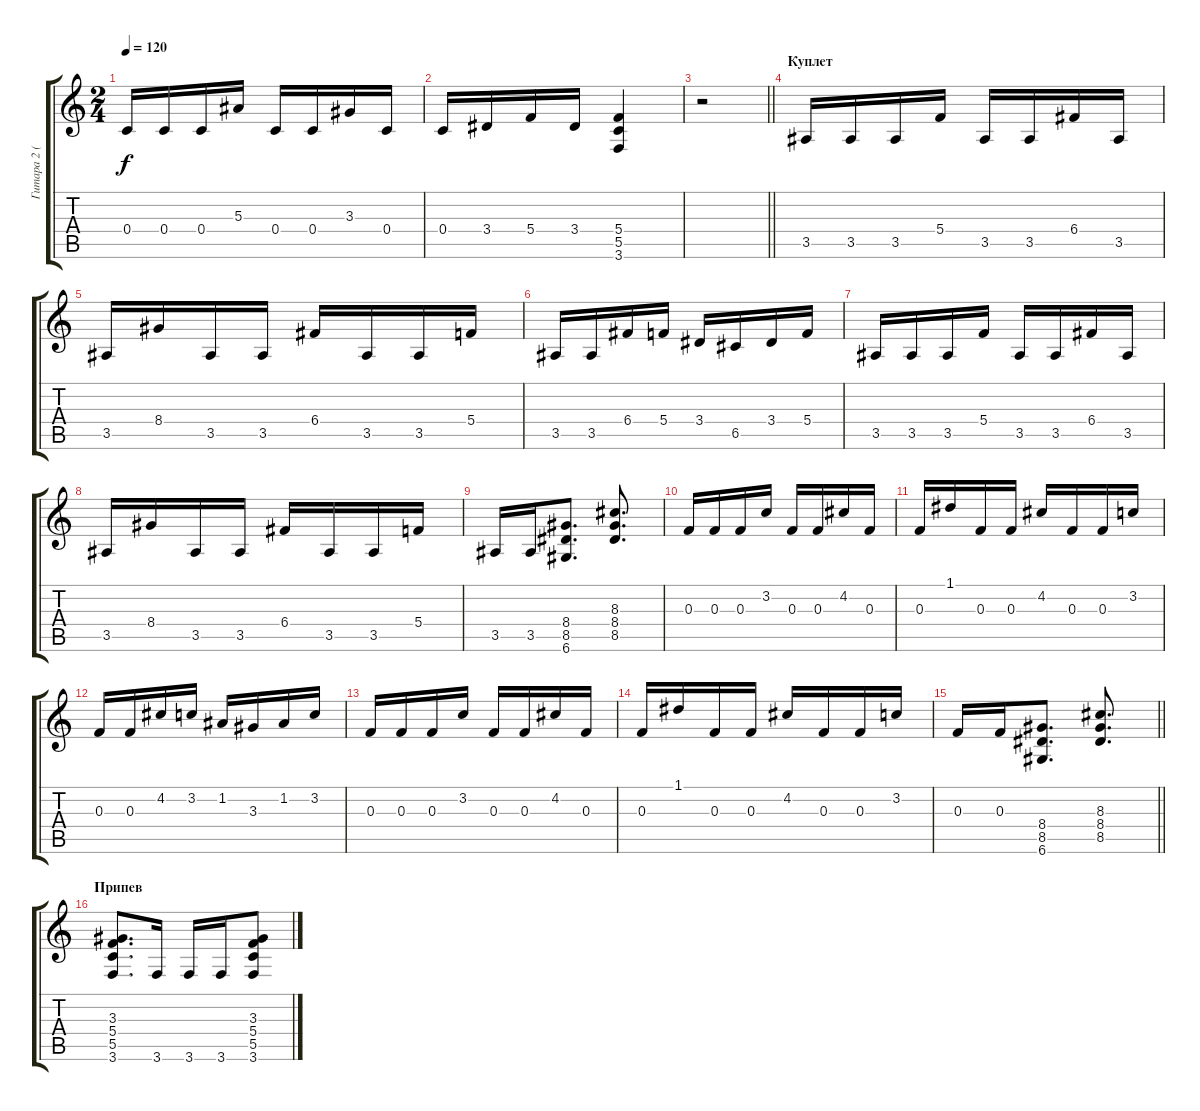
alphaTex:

\track ("Гитара 2 (2)" "Гитара 2 (") {instrument distortionguitar}
\staff {score tabs}
\tuning (D4 A3 F3 C3 G2 D2) {hide}
\ts (2 4)
\tempo 120
\clef g2
\ks c
0.4.16{dy f} 0.4.16 0.4.16 5.3.16 0.4.16 0.4.16 3.3.16 0.4.16 |
0.4.16 3.4.16 5.4.16 3.4.16 (5.4 5.5 3.6).4 |
\barLineRight lightlight
r.2 |
\section ("" "Куплет")
3.5.16 3.5.16 3.5.16 5.4.16 3.5.16 3.5.16 6.4.16 3.5.16 |
3.5.16 8.4.16 3.5.16 3.5.16 6.4.16 3.5.16 3.5.16 5.4.16 |
3.5.16 3.5.16 6.4.16 5.4.16 3.4.16 6.5.16 3.4.16 5.4.16 |
3.5.16 3.5.16 3.5.16 5.4.16 3.5.16 3.5.16 6.4.16 3.5.16 |
3.5.16 8.4.16 3.5.16 3.5.16 6.4.16 3.5.16 3.5.16 5.4.16 |
3.5.16 3.5.16 (8.4 8.5 6.6).8{d} (8.3 8.4 8.5).8{d} |
0.3.16 0.3.16 0.3.16 3.2.16 0.3.16 0.3.16 4.2.16 0.3.16 |
0.3.16 1.1.16 0.3.16 0.3.16 4.2.16 0.3.16 0.3.16 3.2.16 |
0.3.16 0.3.16 4.2.16 3.2.16 1.2.16 3.3.16 1.2.16 3.2.16 |
0.3.16 0.3.16 0.3.16 3.2.16 0.3.16 0.3.16 4.2.16 0.3.16 |
0.3.16 1.1.16 0.3.16 0.3.16 4.2.16 0.3.16 0.3.16 3.2.16 |
\barLineRight lightlight
0.3.16 0.3.16 (8.4 8.5 6.6).8{d} (8.3 8.4 8.5).8{d} |
\section ("" "Припев")
(3.3 5.4 5.5 3.6).8{d} 3.6.16 3.6.16 3.6.16 (3.3 5.4 5.5 3.6).8
